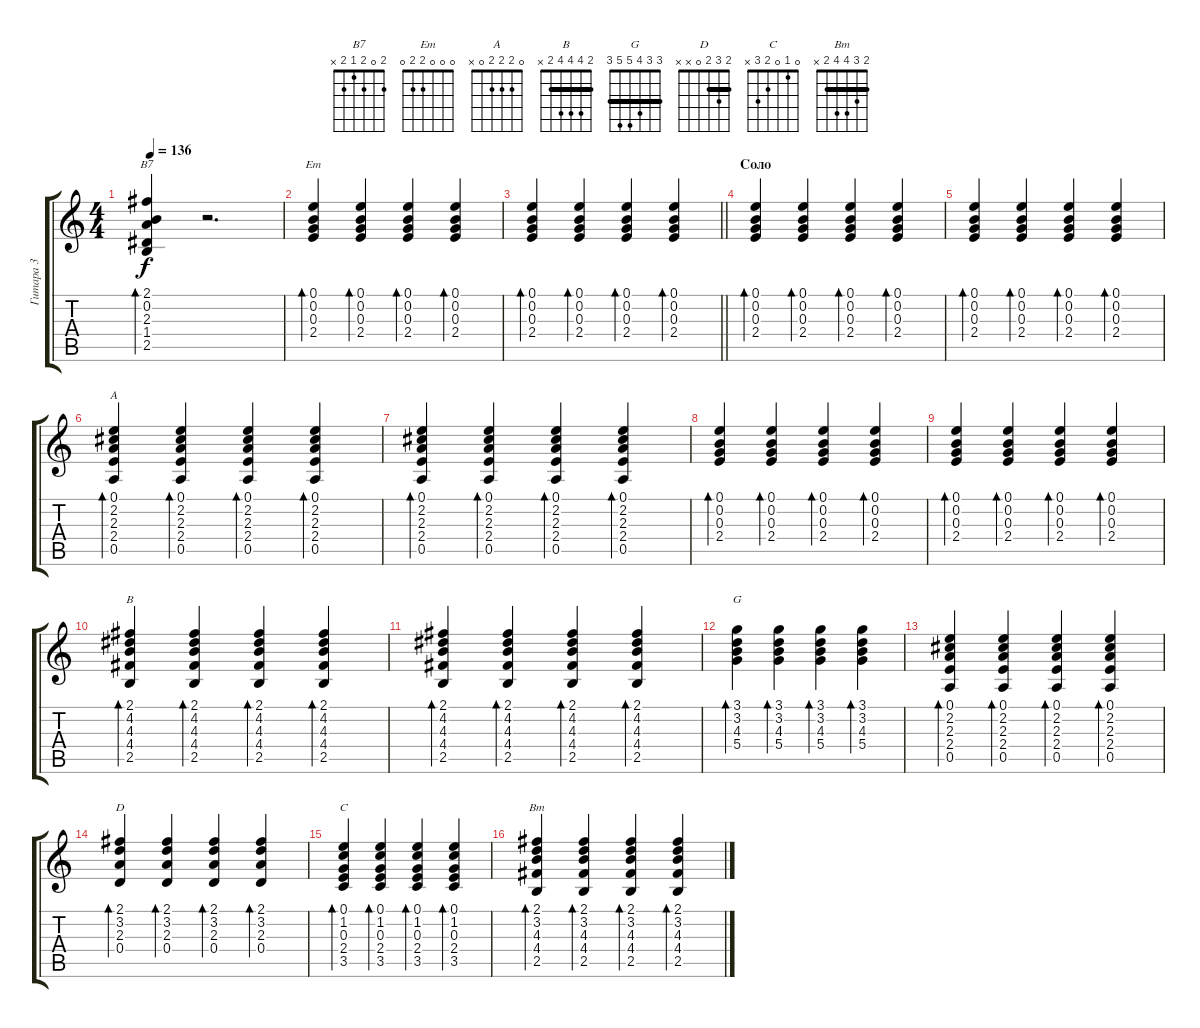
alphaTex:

\track ("Гитара 3" "Гитара 3") {instrument acousticguitarnylon}
\staff {score tabs}
\tuning (E4 B3 G3 D3 A2 E2) {hide}
\chord ("B7" 2 0 2 1 2 x)
\chord ("Em" 0 0 0 2 2 0)
\chord ("A" 0 2 2 2 0 x)
\chord ("B" 2 4 4 4 2 x) {barre 2}
\chord ("G" 3 3 4 5 5 3) {barre 3}
\chord ("D" 2 3 2 0 x x) {barre 2}
\chord ("C" 0 1 0 2 3 x)
\chord ("Bm" 2 3 4 4 2 x) {barre 2}
\ts (4 4)
\tempo 136
\clef g2
\ks c
(2.1 0.2 2.3 1.4 2.5).4{bd 60 ch "B7" dy f} r.2{d} |
(0.1 0.2 0.3 2.4).4{bd 60 ch "Em"} (0.1 0.2 0.3 2.4).4{bd 60} (0.1 0.2 0.3 2.4).4{bd 60} (0.1 0.2 0.3 2.4).4{bd 60} |
\barLineRight lightlight
(0.1 0.2 0.3 2.4).4{bd 60} (0.1 0.2 0.3 2.4).4{bd 60} (0.1 0.2 0.3 2.4).4{bd 60} (0.1 0.2 0.3 2.4).4{bd 60} |
\section ("" "Соло")
(0.1 0.2 0.3 2.4).4{bd 60} (0.1 0.2 0.3 2.4).4{bd 60} (0.1 0.2 0.3 2.4).4{bd 60} (0.1 0.2 0.3 2.4).4{bd 60} |
(0.1 0.2 0.3 2.4).4{bd 60} (0.1 0.2 0.3 2.4).4{bd 60} (0.1 0.2 0.3 2.4).4{bd 60} (0.1 0.2 0.3 2.4).4{bd 60} |
(0.1 2.2 2.3 2.4 0.5).4{bd 60 ch "A"} (0.1 2.2 2.3 2.4 0.5).4{bd 60} (0.1 2.2 2.3 2.4 0.5).4{bd 60} (0.1 2.2 2.3 2.4 0.5).4{bd 60} |
(0.1 2.2 2.3 2.4 0.5).4{bd 60} (0.1 2.2 2.3 2.4 0.5).4{bd 60} (0.1 2.2 2.3 2.4 0.5).4{bd 60} (0.1 2.2 2.3 2.4 0.5).4{bd 60} |
(0.1 0.2 0.3 2.4).4{bd 60} (0.1 0.2 0.3 2.4).4{bd 60} (0.1 0.2 0.3 2.4).4{bd 60} (0.1 0.2 0.3 2.4).4{bd 60} |
(0.1 0.2 0.3 2.4).4{bd 60} (0.1 0.2 0.3 2.4).4{bd 60} (0.1 0.2 0.3 2.4).4{bd 60} (0.1 0.2 0.3 2.4).4{bd 60} |
(2.1 4.2 4.3 4.4 2.5).4{bd 60 ch "B"} (2.1 4.2 4.3 4.4 2.5).4{bd 60} (2.1 4.2 4.3 4.4 2.5).4{bd 60} (2.1 4.2 4.3 4.4 2.5).4{bd 60} |
(2.1 4.2 4.3 4.4 2.5).4{bd 60} (2.1 4.2 4.3 4.4 2.5).4{bd 60} (2.1 4.2 4.3 4.4 2.5).4{bd 60} (2.1 4.2 4.3 4.4 2.5).4{bd 60} |
(3.1 3.2 4.3 5.4).4{bd 60 ch "G"} (3.1 3.2 4.3 5.4).4{bd 60} (3.1 3.2 4.3 5.4).4{bd 60} (3.1 3.2 4.3 5.4).4{bd 60} |
(0.1 2.2 2.3 2.4 0.5).4{bd 60} (0.1 2.2 2.3 2.4 0.5).4{bd 60} (0.1 2.2 2.3 2.4 0.5).4{bd 60} (0.1 2.2 2.3 2.4 0.5).4{bd 60} |
(2.1 3.2 2.3 0.4).4{bd 60 ch "D"} (2.1 3.2 2.3 0.4).4{bd 60} (2.1 3.2 2.3 0.4).4{bd 60} (2.1 3.2 2.3 0.4).4{bd 60} |
(0.1 1.2 0.3 2.4 3.5).4{bd 60 ch "C"} (0.1 1.2 0.3 2.4 3.5).4{bd 60} (0.1 1.2 0.3 2.4 3.5).4{bd 60} (0.1 1.2 0.3 2.4 3.5).4{bd 60} |
(2.1 3.2 4.3 4.4 2.5).4{bd 60 ch "Bm"} (2.1 3.2 4.3 4.4 2.5).4{bd 60} (2.1 3.2 4.3 4.4 2.5).4{bd 60} (2.1 3.2 4.3 4.4 2.5).4{bd 60}
